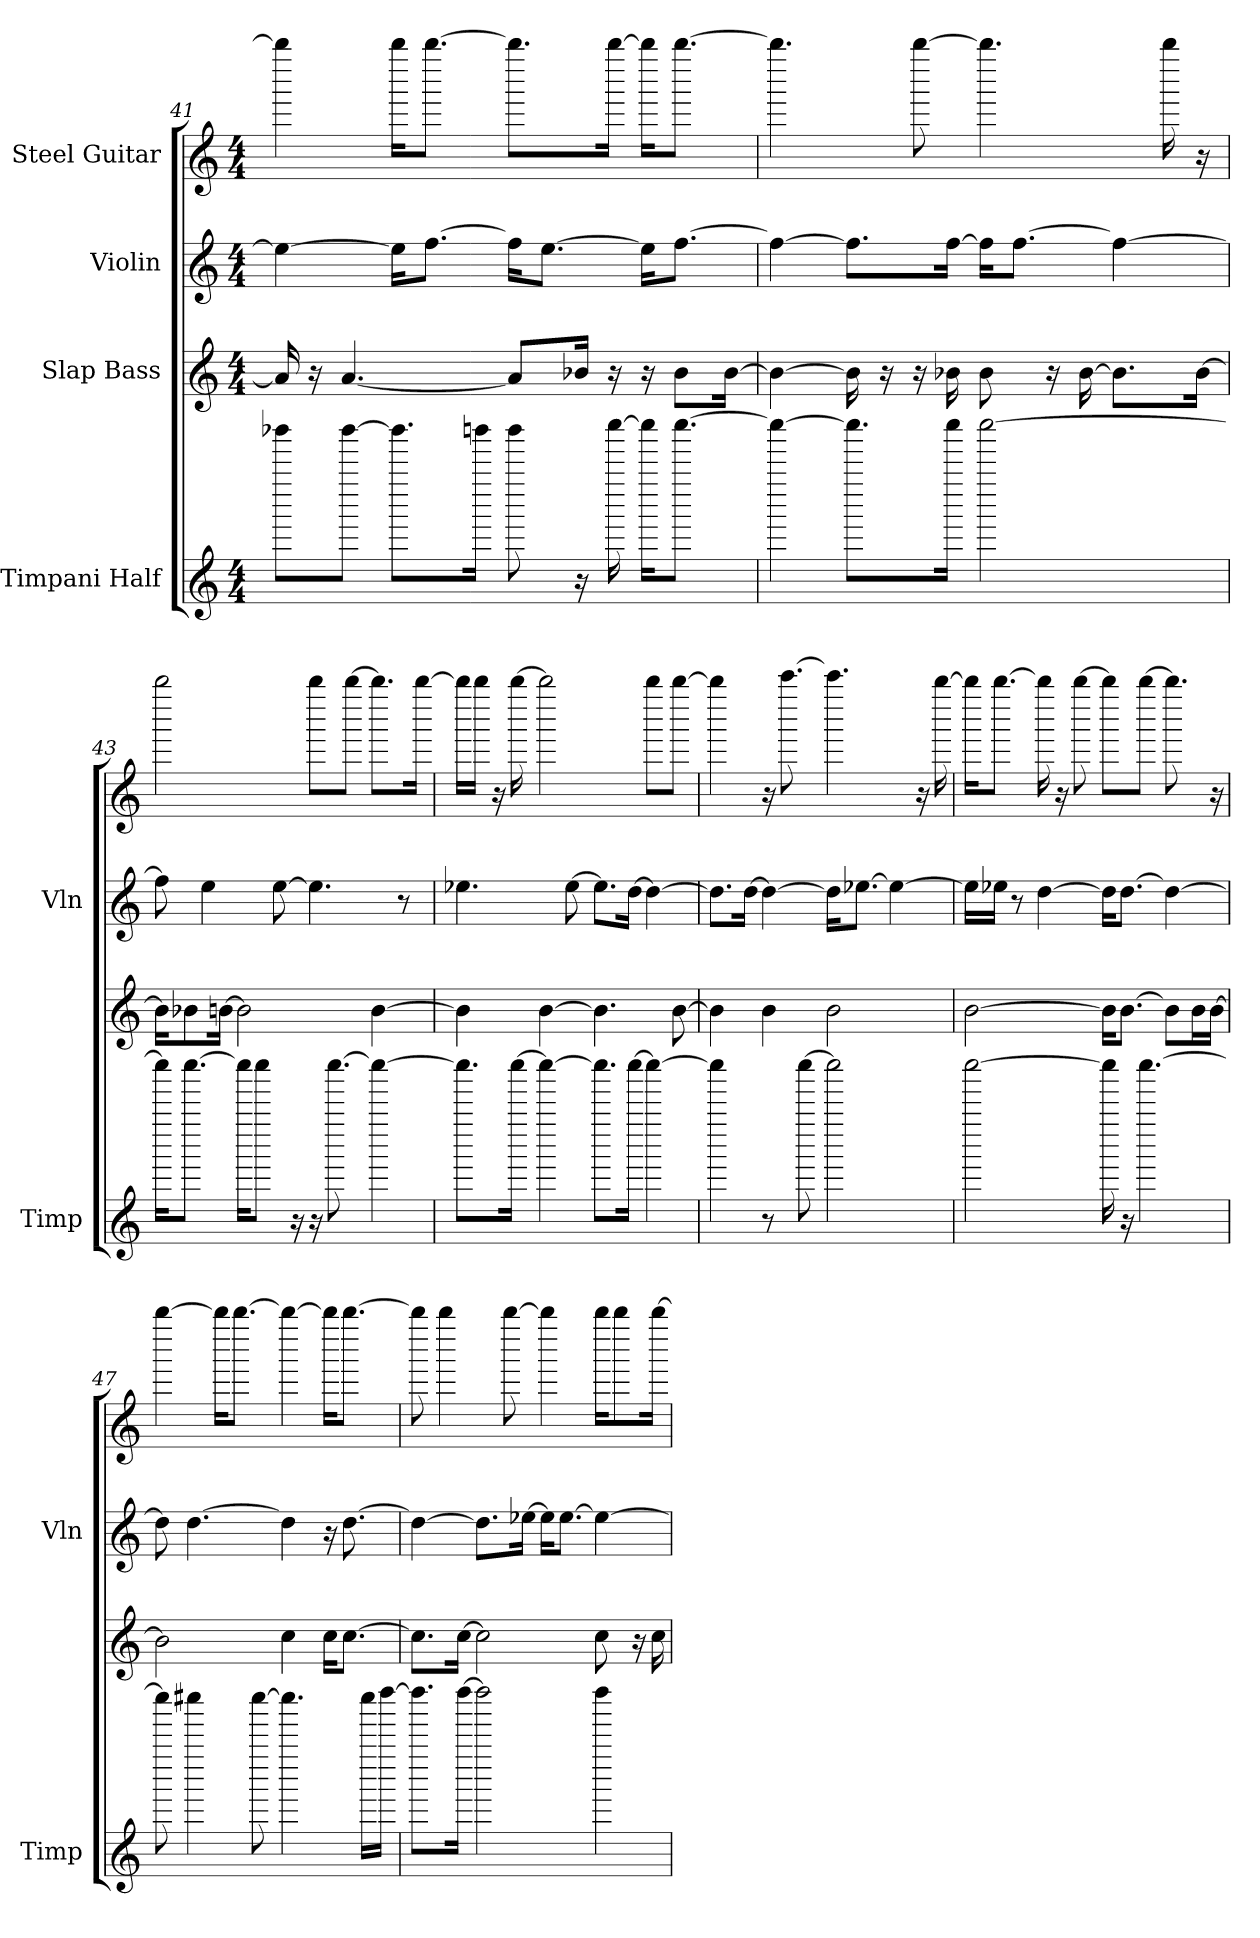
**kern	**kern	**kern	**kern
*part4	*part3	*part2	*part1
*staff4	*staff3	*staff2	*staff1
*I"Timpani Half	*I"Slap Bass	*I"Violin	*I"Steel Guitar
*I'Timp	*	*I'Vln	*
*clefG2	*clefG2	*clefG2	*clefG2
*M4/4	*M4/4	*M4/4	*M4/4
=41	=41	=41	=41
8bbbbb-L	16a]	4ee_	4bbbb]
.	16r	.	.
[8bbbbb-J	[4.a	.	.
8.bbbbb-L]	.	16eeKL]	16bbbbKL
.	.	[8.ffJ	[8.bbbbJ
16bbbbbJk	.	.	.
8bbbbb	8aL]	16ffKL]	8.bbbbL]
.	.	[8.eeJ	.
16r	16b-JK	.	.
[16cccccc	16r	.	[16bbbbJk
16ccccccKL]	16r	16eeKL]	16bbbbKL]
[8.ccccccJ	8b-L	[8.ffJ	[8.bbbbJ
.	[16b-Jk	.	.
=42	=42	=42	=42
4cccccc_	4b-_	4ff_	4.bbbb]
8.ccccccL]	16b-]	8.ffL]	.
.	16r	.	.
.	16r	.	[8bbbb
16ccccccJk	16b-	[16ffJk	.
[2cccccc	8b-	16ffKL]	4.bbbb]
.	.	[8.ffJ	.
.	16r	.	.
.	[16b-	.	.
.	8.b-L]	4ff_	.
.	.	.	16bbbb
.	[16b-Jk	.	16r
=43	=43	=43	=43
16ccccccKL]	16b-KL]	8ff]	2bbbb
[8.ccccccJ	8b-	.	.
.	.	4ee	.
.	[16bJk	.	.
16ccccccKL]	2b]	.	.
8ccccccJ	.	.	.
.	.	[8ee	.
16r	.	.	.
16r	.	4.ee]	8bbbbL
[8.cccccc	.	.	.
.	.	.	[8bbbbJ
4cccccc_	[4b	.	8.bbbbL]
.	.	8r	.
.	.	.	[16bbbbJk
=44	=44	=44	=44
8.ccccccL]	4b]	4.ee-	16bbbbLL]
.	.	.	16bbbbJJ
.	.	.	16r
[16ccccccJk	.	.	[16bbbb
4cccccc_	[4b	.	2bbbb]
.	.	[8ee-	.
8.ccccccL]	4.b]	8.ee-L]	.
[16ccccccJk	.	[16ddJk	.
4cccccc_	.	4dd_	8bbbbL
.	[8b	.	[8bbbbJ
=45	=45	=45	=45
4cccccc]	4b]	8.ddL]	4bbbb]
.	.	[16ddJk	.
8r	4b	4dd_	16r
.	.	.	[8.ccccc
[8cccccc	.	.	.
2cccccc]	2b	16ddKL]	4.ccccc]
.	.	[8.ee-J	.
.	.	4ee-_	.
.	.	.	16r
.	.	.	[16bbbb
=46	=46	=46	=46
[2cccccc	[2b	16ee-LL]	16bbbbKL]
.	.	16ee-JJ	[8.bbbbJ
.	.	8r	.
.	.	[4dd	16bbbb]
.	.	.	16r
.	.	.	[8bbbb
16cccccc]	16bKL]	16ddKL]	8bbbbL]
16r	[8.bJ	[8.ddJ	.
[4.cccccc	.	.	[8bbbbJ
.	8bL]	4dd_	8.bbbb]
.	16bL	.	.
.	[16bJJ	.	16r
=47	=47	=47	=47
8cccccc]	2b]	8dd]	[4bbbb
4cccccc#	.	[4.dd	.
.	.	.	16bbbbKL]
.	.	.	[8.bbbbJ
[8cccccc#	.	.	.
4.cccccc#]	4cc	4dd]	4bbbb_
.	16ccKL	16r	16bbbbKL]
.	[8.ccJ	[8.dd	[8.bbbbJ
16cccccc#LL	.	.	.
[16ddddddJJ	.	.	.
=48	=48	=48	=48
8.ddddddL]	8.ccL]	4dd_	8bbbb]
.	.	.	4bbbb
[16ddddddJk	[16ccJk	.	.
2dddddd]	2cc]	8.ddL]	.
.	.	.	[8bbbb
.	.	[16ee-Jk	.
.	.	16ee-KL]	4bbbb]
.	.	[8.ee-J	.
4dddddd	8cc	4ee-_	16bbbbKL
.	.	.	8bbbb
.	16r	.	.
.	16cc	.	[16bbbbJk
=	=	=	=
*-	*-	*-	*-
